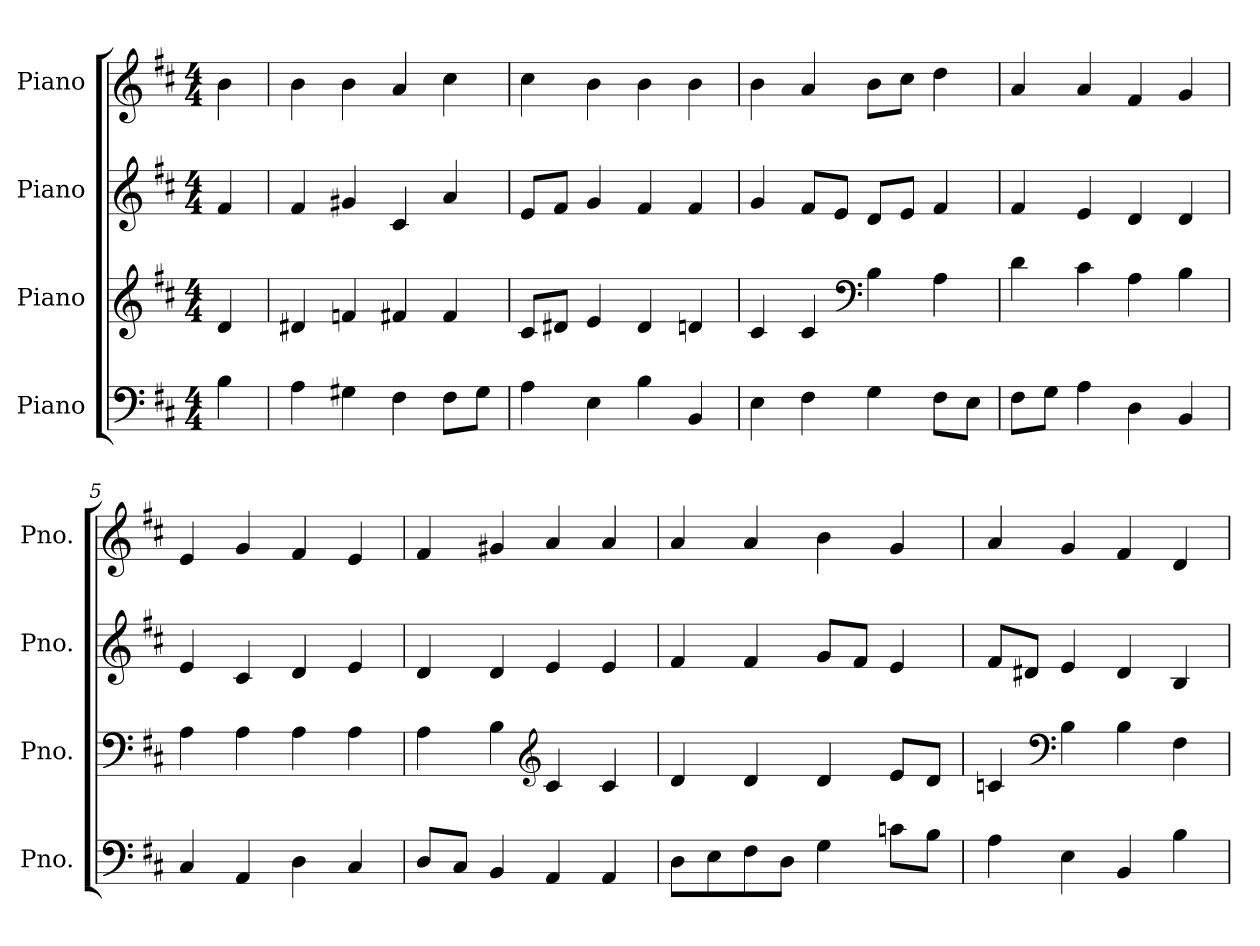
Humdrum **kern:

**kern	**kern	**kern	**kern
*part4	*part3	*part2	*part1
*staff4	*staff3	*staff2	*staff1
*I"Piano	*I"Piano	*I"Piano	*I"Piano
*I'Pno.	*I'Pno.	*I'Pno.	*I'Pno.
*clefF4	*clefG2	*clefG2	*clefG2
*k[f#c#]	*k[f#c#]	*k[f#c#]	*k[f#c#]
*M4/4	*M4/4	*M4/4	*M4/4
*MM96	*MM96	*MM96	*MM96
=	=	=	=
4B\	4d/	4f#/	4b\
=1	=1	=1	=1
4A\	4d#X/	4f#/	4b\
4G#X\	4fn/	4g#X/	4b\
4F#\	4f#X/	4c#/	4a/
8F#\L	4f#/	4a/	4cc#\
8G#\J	.	.	.
=2	=2	=2	=2
4A\	8c#/L	8e/L	4cc#\
.	8d#X/J	8f#/J	.
4E\	4e/	4g/	4b\
4B\	4d#/	4f#/	4b\
4BB/	4dn/	4f#/	4b\
=3	=3	=3	=3
4E\	4c#/	4g/	4b\
4F#\	4c#/	8f#/L	4a/
.	.	8e/J	.
*	*clefF4	*	*
4G\	4B\	8d/L	8b\L
.	.	8e/J	8cc#\J
8F#\L	4A\	4f#/	4dd\
8E\J	.	.	.
=4	=4	=4	=4
8F#\L	4d\	4f#/	4a/
8G\J	.	.	.
4A\	4c#\	4e/	4a/
4D\	4A\	4d/	4f#/
4BB/	4B\	4d/	4g/
=5	=5	=5	=5
4C#/	4A\	4e/	4e/
4AA/	4A\	4c#/	4g/
4D\	4A\	4d/	4f#/
4C#/	4A\	4e/	4e/
!!LO:LB:g=z
=6	=6	=6	=6
8D/L	4A\	4d/	4f#/
8C#/J	.	.	.
4BB/	4B\	4d/	4g#X/
*	*clefG2	*	*
4AA/	4c#/	4e/	4a/
4AA/	4c#/	4e/	4a/
=7	=7	=7	=7
8D\L	4d/	4f#/	4a/
8E\	.	.	.
8F#\	4d/	4f#/	4a/
8D\J	.	.	.
4G\	4d/	8g/L	4b\
.	.	8f#/J	.
8cn\L	8e/L	4e/	4g/
8B\J	8d/J	.	.
=8	=8	=8	=8
4A\	4cn/	8f#/L	4a/
.	.	8d#X/J	.
*	*clefF4	*	*
4E\	4B\	4e/	4g/
4BB/	4B\	4d#/	4f#/
4B\	4F#\	4B/	4d/
=	=	=	=
*-	*-	*-	*-
